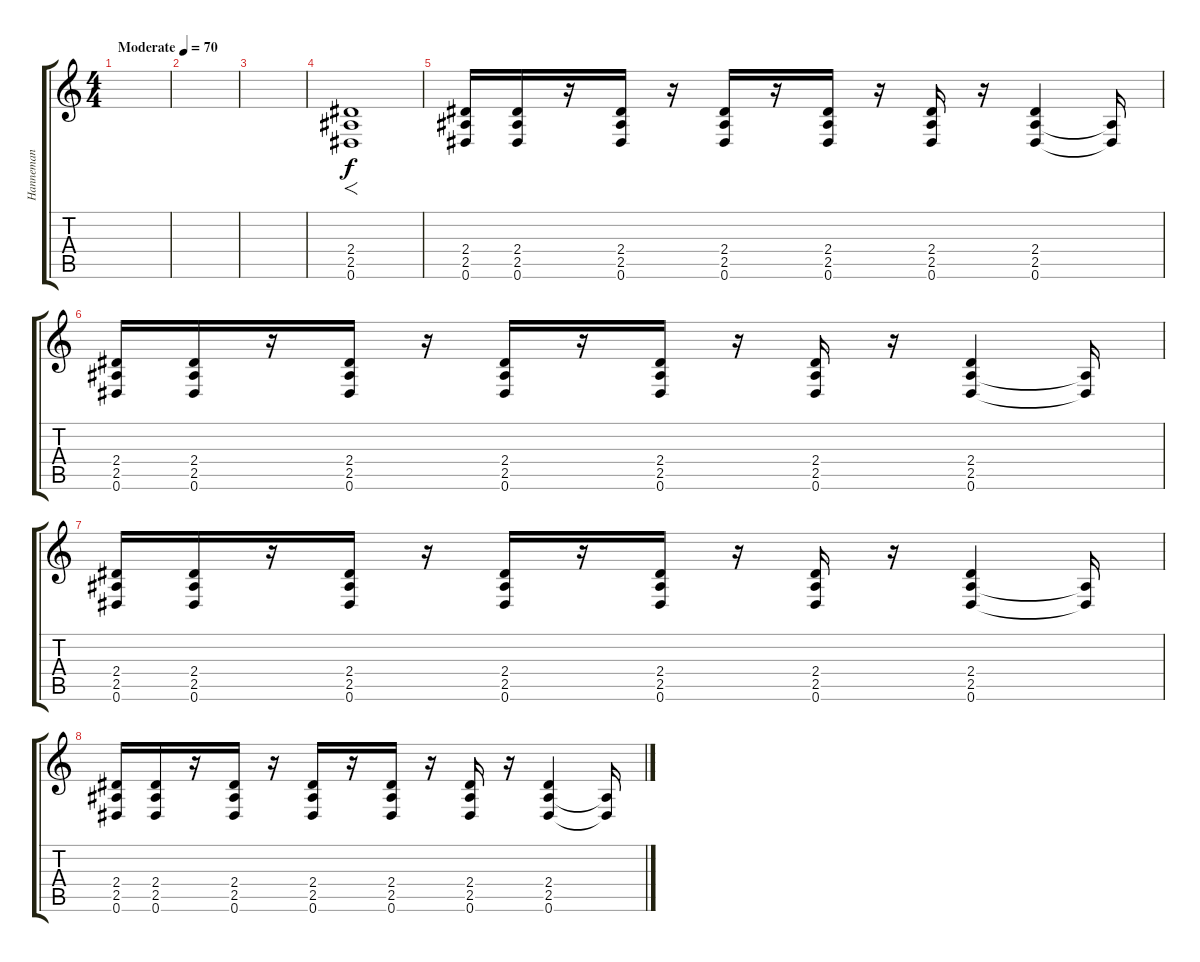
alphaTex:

\track ("Hanneman" "Hanneman") {instrument distortionguitar}
\staff {score tabs}
\tuning (Eb4 Bb3 Gb3 Db3 Ab2 Eb2) {hide}
\ts (4 4)
\tempo (70 "Moderate")
\clef g2
\ks c
|
|
|
(2.4 2.5 0.6).1{f} |
(2.4 2.5 0.6).16 (2.4 2.5 0.6).16 r.16 (2.4 2.5 0.6).16 r.16 (2.4 2.5 0.6).16 r.16 (2.4 2.5 0.6).16 r.16 (2.4 2.5 0.6).16 r.16 (2.4 2.5 0.6).4 (2.5{t} 0.6{t}).16 |
(2.4 2.5 0.6).16 (2.4 2.5 0.6).16 r.16 (2.4 2.5 0.6).16 r.16 (2.4 2.5 0.6).16 r.16 (2.4 2.5 0.6).16 r.16 (2.4 2.5 0.6).16 r.16 (2.4 2.5 0.6).4 (2.5{t} 0.6{t}).16 |
(2.4 2.5 0.6).16 (2.4 2.5 0.6).16 r.16 (2.4 2.5 0.6).16 r.16 (2.4 2.5 0.6).16 r.16 (2.4 2.5 0.6).16 r.16 (2.4 2.5 0.6).16 r.16 (2.4 2.5 0.6).4 (2.5{t} 0.6{t}).16 |
(2.4 2.5 0.6).16 (2.4 2.5 0.6).16 r.16 (2.4 2.5 0.6).16 r.16 (2.4 2.5 0.6).16 r.16 (2.4 2.5 0.6).16 r.16 (2.4 2.5 0.6).16 r.16 (2.4 2.5 0.6).4 (2.5{t} 0.6{t}).16
